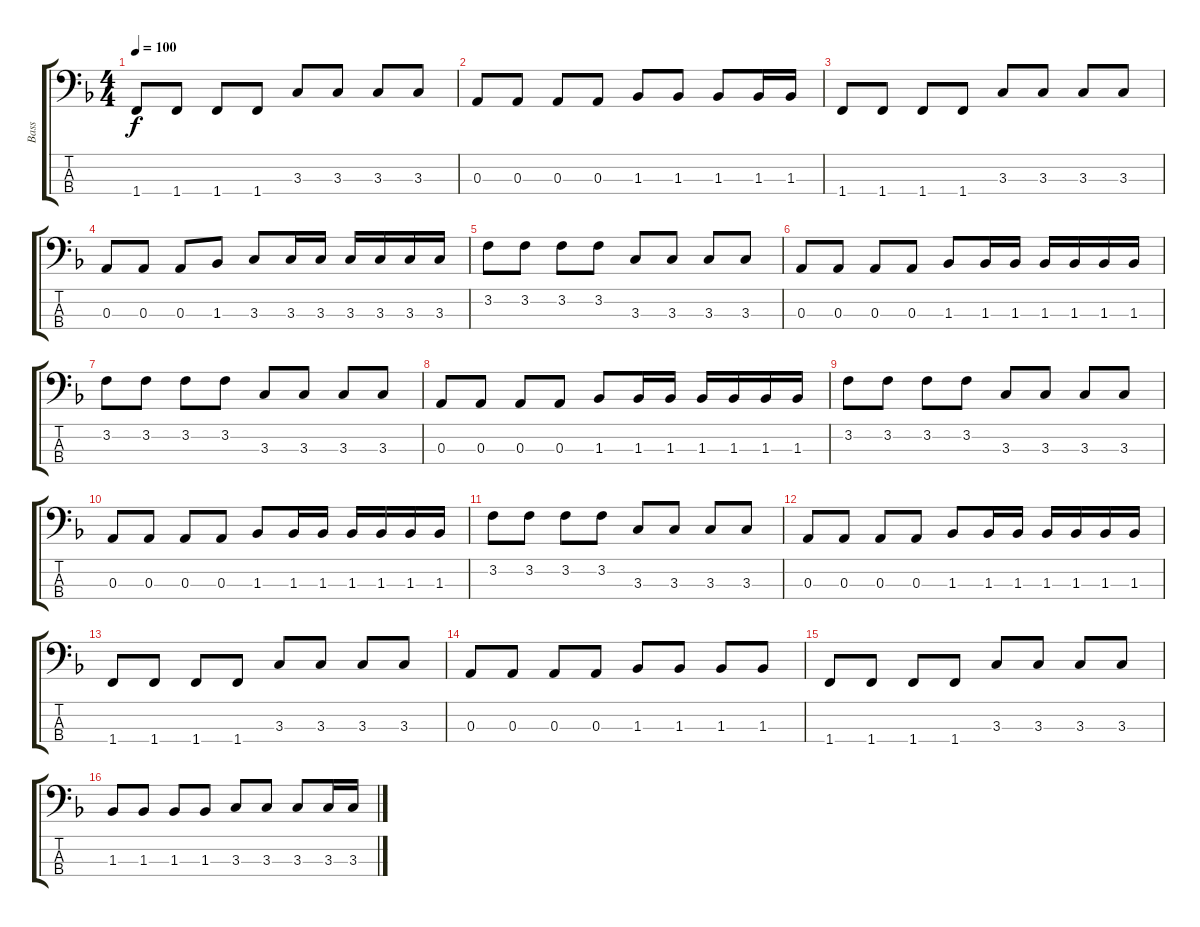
\track ("Bass" "Bass") {instrument electricbassfinger}
\staff {score tabs}
\tuning (G2 D2 A1 E1) {hide}
\ts (4 4)
\tempo 100
\clef f4
\ks f
1.4.8{dy f} 1.4.8 1.4.8 1.4.8 3.3.8 3.3.8 3.3.8 3.3.8 |
0.3.8 0.3.8 0.3.8 0.3.8 1.3.8 1.3.8 1.3.8 1.3.16 1.3.16 |
1.4.8 1.4.8 1.4.8 1.4.8 3.3.8 3.3.8 3.3.8 3.3.8 |
0.3.8 0.3.8 0.3.8 1.3.8 3.3.8 3.3.16 3.3.16 3.3.16 3.3.16 3.3.16 3.3.16 |
3.2.8 3.2.8 3.2.8 3.2.8 3.3.8 3.3.8 3.3.8 3.3.8 |
0.3.8 0.3.8 0.3.8 0.3.8 1.3.8 1.3.16 1.3.16 1.3.16 1.3.16 1.3.16 1.3.16 |
3.2.8 3.2.8 3.2.8 3.2.8 3.3.8 3.3.8 3.3.8 3.3.8 |
0.3.8 0.3.8 0.3.8 0.3.8 1.3.8 1.3.16 1.3.16 1.3.16 1.3.16 1.3.16 1.3.16 |
3.2.8 3.2.8 3.2.8 3.2.8 3.3.8 3.3.8 3.3.8 3.3.8 |
0.3.8 0.3.8 0.3.8 0.3.8 1.3.8 1.3.16 1.3.16 1.3.16 1.3.16 1.3.16 1.3.16 |
3.2.8 3.2.8 3.2.8 3.2.8 3.3.8 3.3.8 3.3.8 3.3.8 |
0.3.8 0.3.8 0.3.8 0.3.8 1.3.8 1.3.16 1.3.16 1.3.16 1.3.16 1.3.16 1.3.16 |
1.4.8 1.4.8 1.4.8 1.4.8 3.3.8 3.3.8 3.3.8 3.3.8 |
0.3.8 0.3.8 0.3.8 0.3.8 1.3.8 1.3.8 1.3.8 1.3.8 |
1.4.8 1.4.8 1.4.8 1.4.8 3.3.8 3.3.8 3.3.8 3.3.8 |
1.3.8 1.3.8 1.3.8 1.3.8 3.3.8 3.3.8 3.3.8 3.3.16 3.3.16
